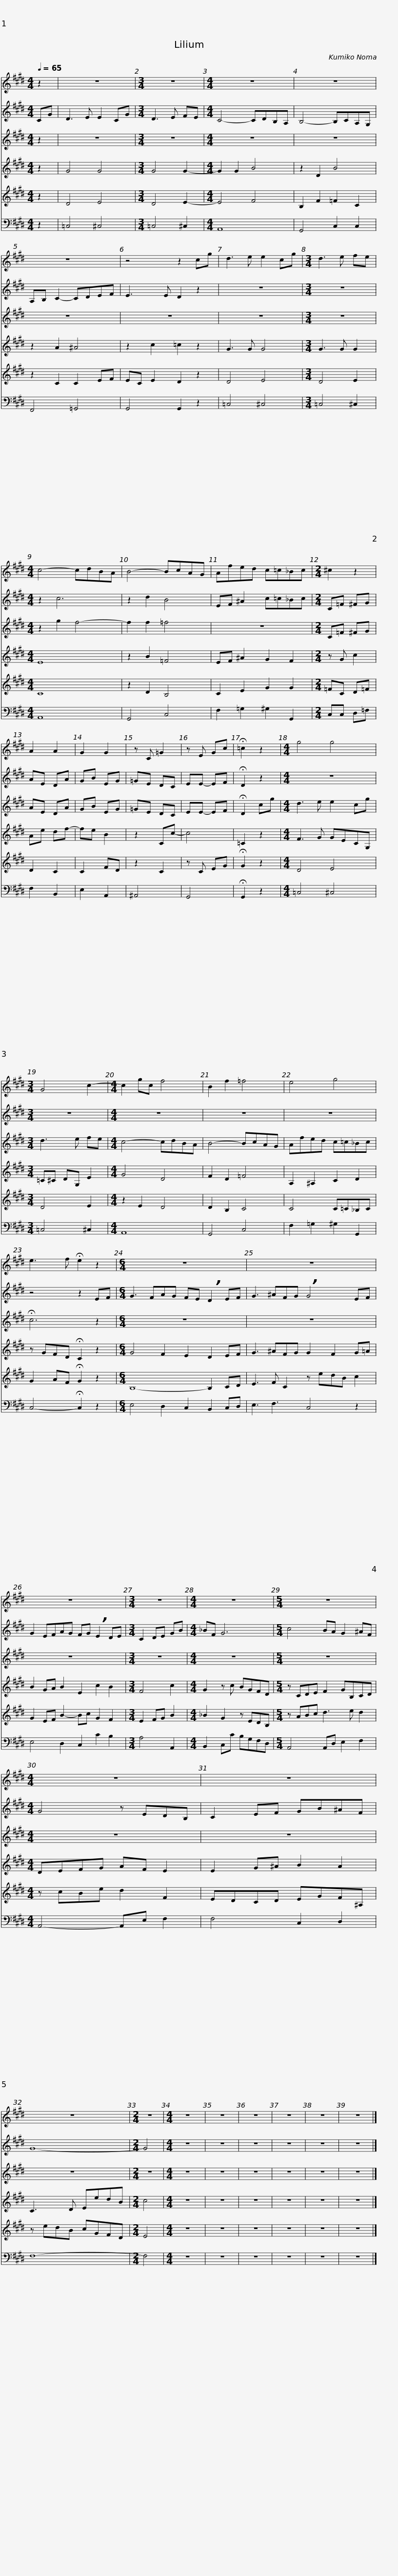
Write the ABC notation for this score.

X:1
%%score 1 2 3 4 5 6
L:1/8
Q:1/4=65
M:4/4
I:linebreak $
K:none
V:1 treble transpose=-7
V:2 treble transpose=-7
V:3 treble transpose=-7
V:4 treble transpose=-7
V:5 treble transpose=-7
V:6 bass transpose=-7
V:1
[K:E] z2 | z8 |[M:3/4] z6 |[M:4/4] z8 | z8 |$ %5
 z8 | z4 z2 cg | d3 e e2 cg |[M:3/4] d3 e fe |[M:4/4] c4- cdBA |$ %10
 B4- BcAG | Afed c=c_Bc |[M:2/4] ^c2 z2 | A2 A2 | G2 G2 | %15
 z C =G2 |$ z E Gc | !fermata!=c2 z2 |[M:4/4] g4 g4 |[M:3/4] G4 c2- | %20
[M:4/4] c2 gc f4 | B2 f2 =f4 |$ e4 g4 | e3 f !fermata!e2 z2 |[M:6/4] z12 |$ %25
 z12 | z12 |[M:3/4] z6 |$[M:4/4] z8 |[M:5/4] z10 | %30
[M:4/4] z8 | z8 |$ z8 |[M:2/4] z4 |[M:4/4] z8 | %35
 z8 | z8 | z8 | z8 | z8 |] %40
V:2
[K:E] CG | D3 E E2 CG |[M:3/4] D3 E FE |[M:4/4] C4- CDB,A, | B,4- B,CA,G, |$ %5
 A,B, C2- CDEF | E3 E D2 z2 | z8 |[M:3/4] z6 |[M:4/4] z2 c6 |$ %10
 z2 d2 B4 | EF ^A2 c=c_Bc |[M:2/4] C=F ^FG | AE DA | GB EG | %15
 =GE DC |$ EE- EF | !fermata!D2 z2 |[M:4/4] z8 |[M:3/4] z6 | %20
[M:4/4] z8 | z8 |$ z8 | z4 z2 EF |[M:6/4] G3 FAG FE !breath!D2 EF |$ %25
 G3 ^AFG !breath!G4 EF | G2 EFAG FG !breath!E2 DE |[M:3/4] C2 DE GB |$[M:4/4] _BF G6 |[M:5/4] c4 BA G2 ^AF | %30
[M:4/4] G4 z EDB, | C2 EF GB^AF |$ G8- |[M:2/4] G4 |[M:4/4] z8 | %35
 z8 | z8 | z8 | z8 | z8 |] %40
V:3
[K:E] z2 | z8 |[M:3/4] z6 |[M:4/4] z8 | z8 |$ %5
 z8 | z8 | z8 |[M:3/4] z6 |[M:4/4] z2 g2 f4- |$ %10
 f2 f2 =f4 | z8 |[M:2/4] C=F ^FG | AE DA | GB EG | %15
 =GE DC |$ EE- EF | !fermata!D2 cg |[M:4/4] d3 e e2 cg |[M:3/4] d3 e fe | %20
[M:4/4] c4- cdBA | B4- BcAG |$ Afed c=c_Bc | !fermata!c6 z2 |[M:6/4] z12 |$ %25
 z12 | z12 |[M:3/4] z6 |$[M:4/4] z8 |[M:5/4] z10 | %30
[M:4/4] z8 | z8 |$ z8 |[M:2/4] z4 |[M:4/4] z8 | %35
 z8 | z8 | z8 | z8 | z8 |] %40
V:4
[K:E] z2 | G4 G4 |[M:3/4] G4 G2- |[M:4/4] G2 G2 B4 | z2 D2 B4 |$ %5
 z2 A2 ^A4 | z2 c2 =c2 z2 | G3 G G4 |[M:3/4] G3 G G2 |[M:4/4] E8 |$ %10
 z2 B2 =F4 | EF ^A2 G2 F2 |[M:2/4] z G c2 | Ae df- | fe B2 | %15
 z2 Cc- |$ c4 | =C2 z2 |[M:4/4] F3 G GECG, |[M:3/4] =C^C DG, E2 | %20
[M:4/4] G4 D4 | F2 D2 =F4 |$ A,2 ^A,2 C2 D2 | z GFD !fermata!C2 z2 |[M:6/4] G4 F2 E2 D2 EF |$ %25
 G3 ^AFG G2 F2 G=A | B2 GA B2 E2 c2 B2 |[M:3/4] F4 c2 |$[M:4/4] G2 z c BGFD |[M:5/4] z CDE F2 GB,CD | %30
[M:4/4] DEFG AF E2 | E2 G^A B2 A2 |$ C3 D EedB |[M:2/4] c4 |[M:4/4] z8 | %35
 z8 | z8 | z8 | z8 | z8 |] %40
V:5
[K:E] z2 | D4 E4 |[M:3/4] D4 E2- |[M:4/4] E4 F4 | B,2 F2 =F2 C2 |$ %5
 z2 C2 C2 EF | EC E2 D2 z2 | D4 E4 |[M:3/4] D4 E2 |[M:4/4] C8 |$ %10
 z2 D2 B,4 | C2 E2 G2 G2 |[M:2/4] =FC D=F | D2 C2 | C2 FD | %15
 z2 C2 |$ z C EG | !fermata!G2 z2 |[M:4/4] D4 E4 |[M:3/4] D4 E2 | %20
[M:4/4] z2 E2 D4 | D2 B,2 C4 |$ C4 C=C_B,C | G2 AF !fermata!G2 z2 |[M:6/4] B,8- B,2 CD |$ %25
 E3 F C2 z edB c2 | G2 EF B2- Bc G2 F2 |[M:3/4] E2 FG B2 |$[M:4/4] _B2 G2 z EDB, |[M:5/4] z ABc d3 e d2 | %30
[M:4/4] z cBe d2 F2 | EDCD EGF^A, |$ z edB cGFD |[M:2/4] E4 |[M:4/4] z8 | %35
 z8 | z8 | z8 | z8 | z8 |] %40
V:6
[K:E] z2 | =C,4 ^C,4 |[M:3/4] =C,4 ^C,2 |[M:4/4] A,,8 | G,,4 C,2 C,2 |$ %5
 F,,4 =G,,4 | G,,4 G,,2 z2 | =C,4 ^C,4 |[M:3/4] =C,4 ^C,2 |[M:4/4] A,,8 |$ %10
 G,,4 C,4 | F,2 =G,2 ^G,2 G,,2 |[M:2/4] C,C, D,=F, | F,2 B,,2 | E,2 A,,2 | %15
 ^A,,4 |$ G,,4 | !fermata!G,,2 z2 |[M:4/4] =C,4 ^C,4 |[M:3/4] =C,4 ^C,2 | %20
[M:4/4] A,,8 | G,,4 C,4 |$ F,2 =G,2 ^G,2 G,,2 | C,4- !fermata!C,2 z2 |[M:6/4] E,4 D,2 C,2 B,,2 C,D, |$ %25
 E,3 F,3 C,4 z2 | E,4 D,2 C,2 C2 B,2 |[M:3/4] A,4 A,,2 |$[M:4/4] B,,2 C,C B,G,F,D, |[M:5/4] A,,4 A,,D, E,2 F,2 | %30
[M:4/4] A,,4- A,,E, F,2 | F,4 C,2 D,2 |$ F,8- |[M:2/4] F,4 |[M:4/4] z8 | %35
 z8 | z8 | z8 | z8 | z8 |] %40
